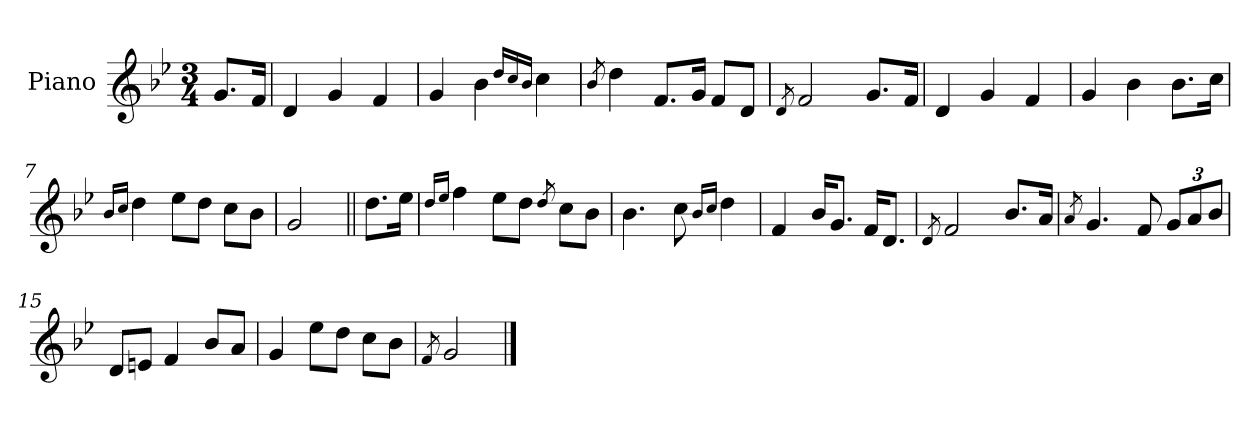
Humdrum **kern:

**kern
*part1
*staff1
*I"Piano
*I'Pno.
*clefG2
*k[b-e-]
*M3/4
=
8.g/L
16f/Jk
=1
4d/
4g/
4f/
=2
4g/
4b-\
16qdd/LL
16qcc/
16qb-/JJ
4cc\
=3
8qb-/
4dd\
8.f/L
16g/Jk
8f/L
8d/J
=4
8qd/
2f/
8.g/L
16f/Jk
=5
4d/
4g/
4f/
=6
4g/
4b-\
8.b-\L
16cc\Jk
=7
16qb-/LL
16qcc/JJ
4dd\
8ee-\L
8dd\J
8cc\L
8b-\J
=8
2g/
!!LO:LB:g=z
=9||
8.dd\L
16ee-\Jk
=10
16qdd/LL
16qee-/JJ
4ff\
8ee-\L
8dd\J
8qdd/
8cc\L
8b-\J
=11
4.b-\
8cc\
16qb-/LL
16qcc/JJ
4dd\
=12
4f/
16b-/KL
8.g/J
16f/KL
8.d/J
=13
8qd/
2f/
8.b-/L
16a/Jk
=14
8qa/
4.g/
8f/
*Xbrackettup
12g/L
12a/
12b-/J
=15
8d/L
8en/J
4f/
8b-/L
8a/J
!!LO:LB:g=z
=16
4g/
8ee-\L
8dd\J
8cc\L
8b-\J
=17
8qf/
2g/
==
*-
